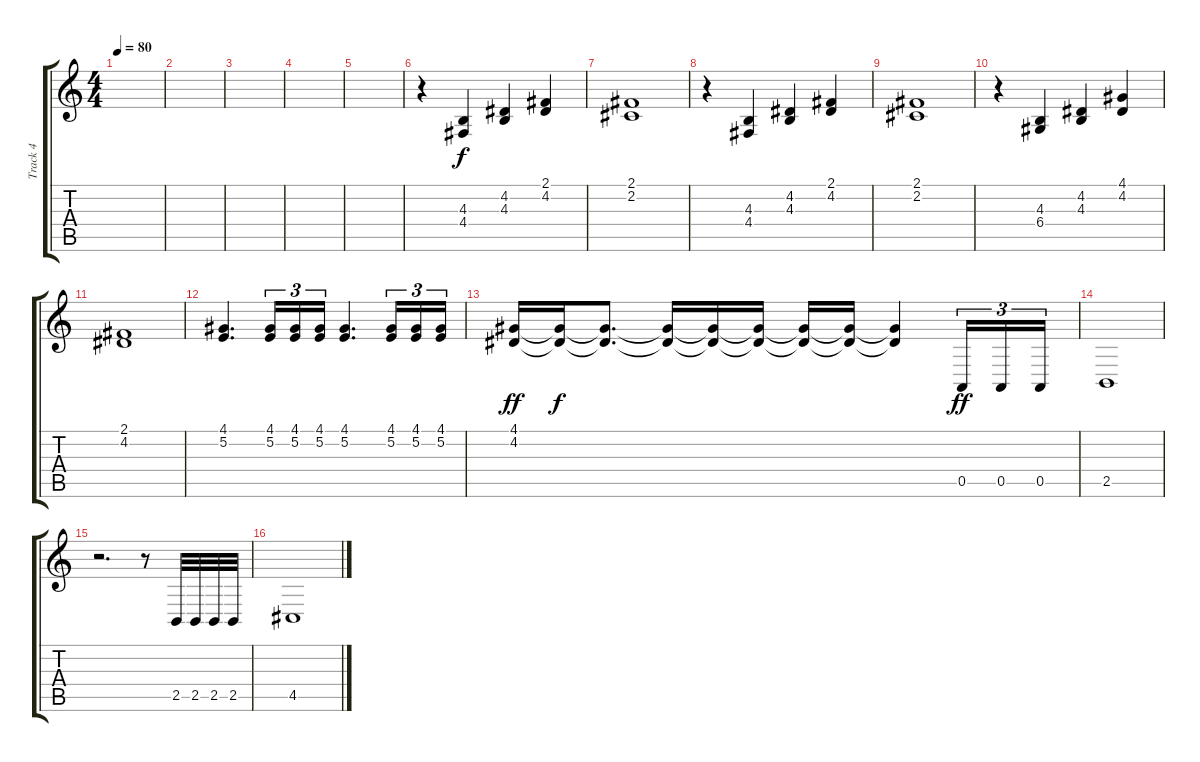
\track ("Track 4" "Track 4") {instrument englishhorn}
\staff {score tabs}
\tuning (E4 B3 G3 D3 A2 E2) {hide}
\ts (4 4)
\tempo 80
\clef g2
\ks c
|
|
|
|
|
r.4 (4.3 4.4).4{dy f instrument englishhorn} (4.2 4.3).4 (2.1 4.2).4 |
(2.1 2.2).1 |
r.4 (4.3 4.4).4 (4.2 4.3).4 (2.1 4.2).4 |
(2.1 2.2).1 |
r.4 (4.3 6.4).4 (4.2 4.3).4 (4.1 4.2).4 |
(2.1 4.2).1 |
(4.1 5.2).4{d} (4.1 5.2).16{tu (3 2)} (4.1 5.2).16{tu (3 2)} (4.1 5.2).16{tu (3 2)} (4.1 5.2).4{d} (4.1 5.2).16{tu (3 2)} (4.1 5.2).16{tu (3 2)} (4.1 5.2).16{tu (3 2)} |
(4.1 4.2).16{dy ff} (4.1{t} 4.2{t}).16{dy f} (4.1{t} 4.2{t}).8{d} (4.1{t} 4.2{t}).16 (4.1{t} 4.2{t}).16 (4.1{t} 4.2{t}).16 (4.1{t} 4.2{t}).16 (4.1{t} 4.2{t}).16 (4.1{t} 4.2{t}).4 0.5.16{tu (3 2) dy ff instrument timpani} 0.5.16{tu (3 2)} 0.5.16{tu (3 2)} |
2.5.1 |
r.2{d} r.8 2.5.32 2.5.32 2.5.32 2.5.32 |
4.5.1
